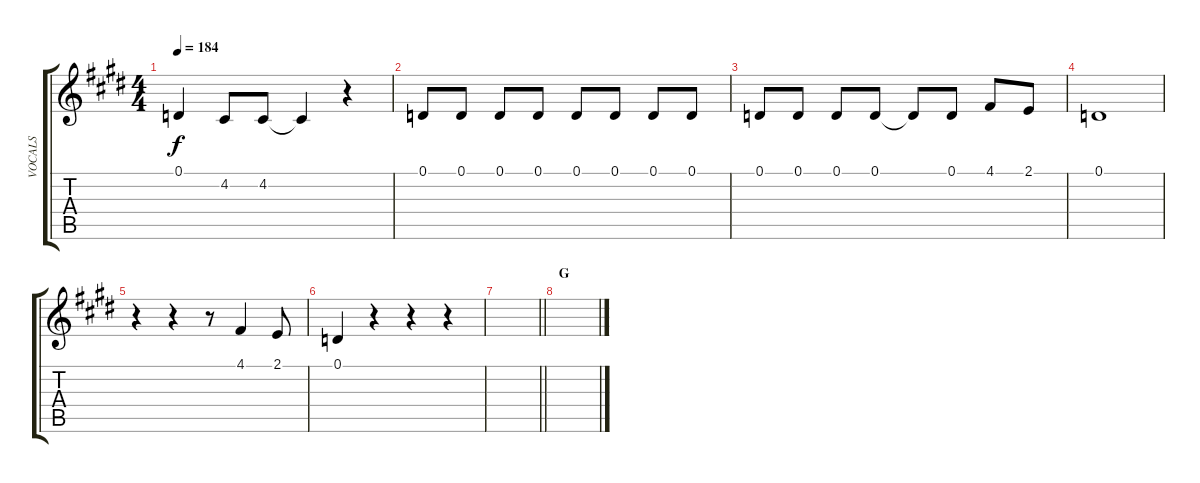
\track ("VOCALS" "VOCALS") {instrument oboe}
\staff {score tabs}
\tuning (D4 A3 F3 C3 G2 D2) {hide}
\ts (4 4)
\tempo 184
\clef g2
\ks e
0.1.4{dy f} 4.2.8 4.2.8 4.2{t}.4 r.4 |
0.1.8 0.1.8 0.1.8 0.1.8 0.1.8 0.1.8 0.1.8 0.1.8 |
0.1.8 0.1.8 0.1.8 0.1.8 0.1{t}.8 0.1.8 4.1.8 2.1.8 |
0.1.1 |
r.4 r.4 r.8 4.1.4 2.1.8 |
0.1.4 r.4 r.4 r.4 |
\barLineRight lightlight
|
\section ("" "G")
